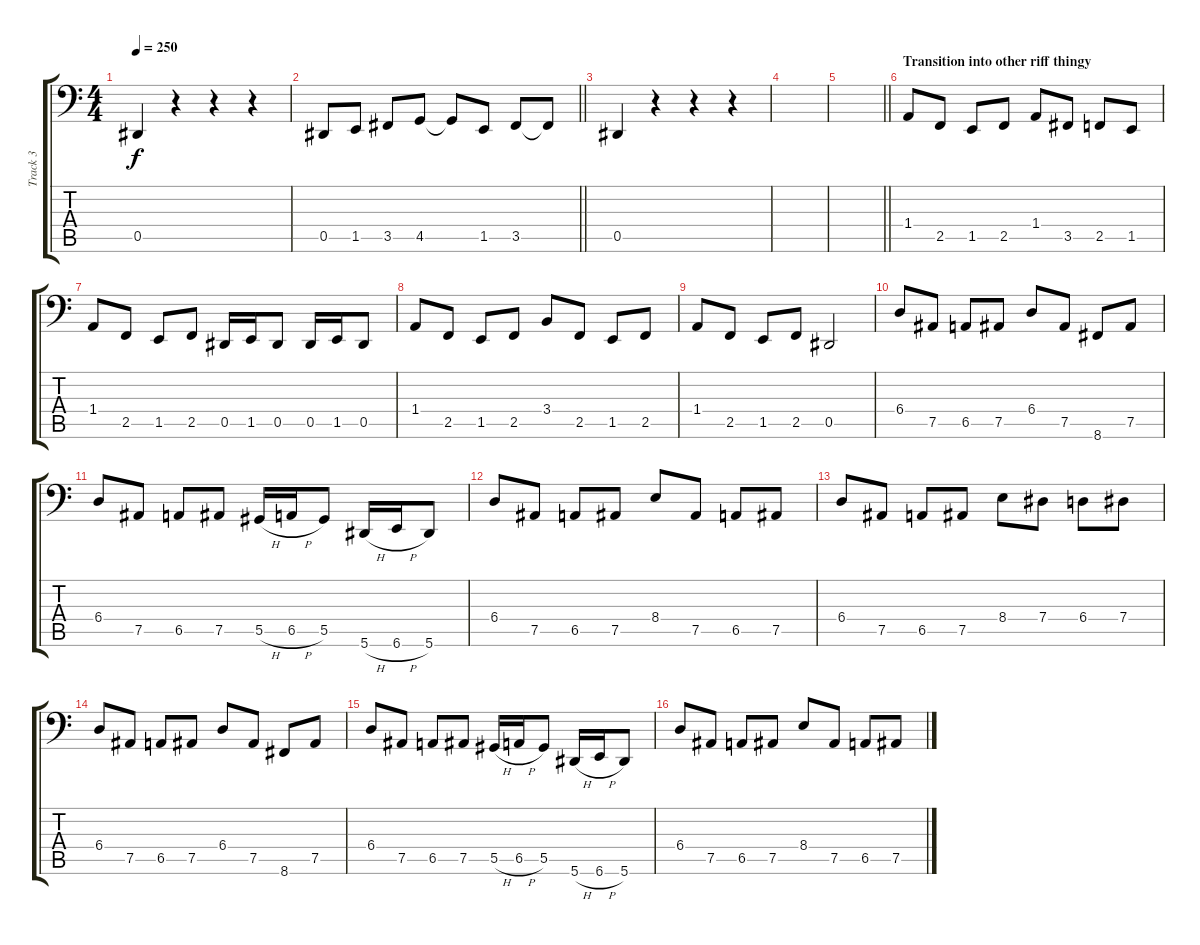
\track ("Track 3" "Track 3") {instrument electricbassfinger}
\staff {score tabs}
\tuning (B2 Gb2 Db2 Ab1 Eb1 Bb0) {hide}
\ts (4 4)
\tempo 250
\clef f4
\ks c
0.5.4{dy f} r.4 r.4 r.4 |
\barLineRight lightlight
0.5.8 1.5.8 3.5.8 4.5.8 4.5{t}.8 1.5.8 3.5.8 3.5{t}.8 |
0.5.4 r.4 r.4 r.4 |
|
\barLineRight lightlight
|
\section ("" "Transition into other riff thingy")
1.4.8 2.5.8 1.5.8 2.5.8 1.4.8 3.5.8 2.5.8 1.5.8 |
1.4.8 2.5.8 1.5.8 2.5.8 0.5.16 1.5.16 0.5.8 0.5.16 1.5.16 0.5.8 |
1.4.8 2.5.8 1.5.8 2.5.8 3.4.8 2.5.8 1.5.8 2.5.8 |
1.4.8 2.5.8 1.5.8 2.5.8 0.5.2 |
6.4.8 7.5.8 6.5.8 7.5.8 6.4.8 7.5.8 8.6.8 7.5.8 |
6.4.8 7.5.8 6.5.8 7.5.8 5.5{h}.16 6.5{h}.16 5.5.8 5.6{h}.16 6.6{h}.16 5.6.8 |
6.4.8 7.5.8 6.5.8 7.5.8 8.4.8 7.5.8 6.5.8 7.5.8 |
6.4.8 7.5.8 6.5.8 7.5.8 8.4.8 7.4.8 6.4.8 7.4.8 |
6.4.8 7.5.8 6.5.8 7.5.8 6.4.8 7.5.8 8.6.8 7.5.8 |
6.4.8 7.5.8 6.5.8 7.5.8 5.5{h}.16 6.5{h}.16 5.5.8 5.6{h}.16 6.6{h}.16 5.6.8 |
6.4.8 7.5.8 6.5.8 7.5.8 8.4.8 7.5.8 6.5.8 7.5.8
